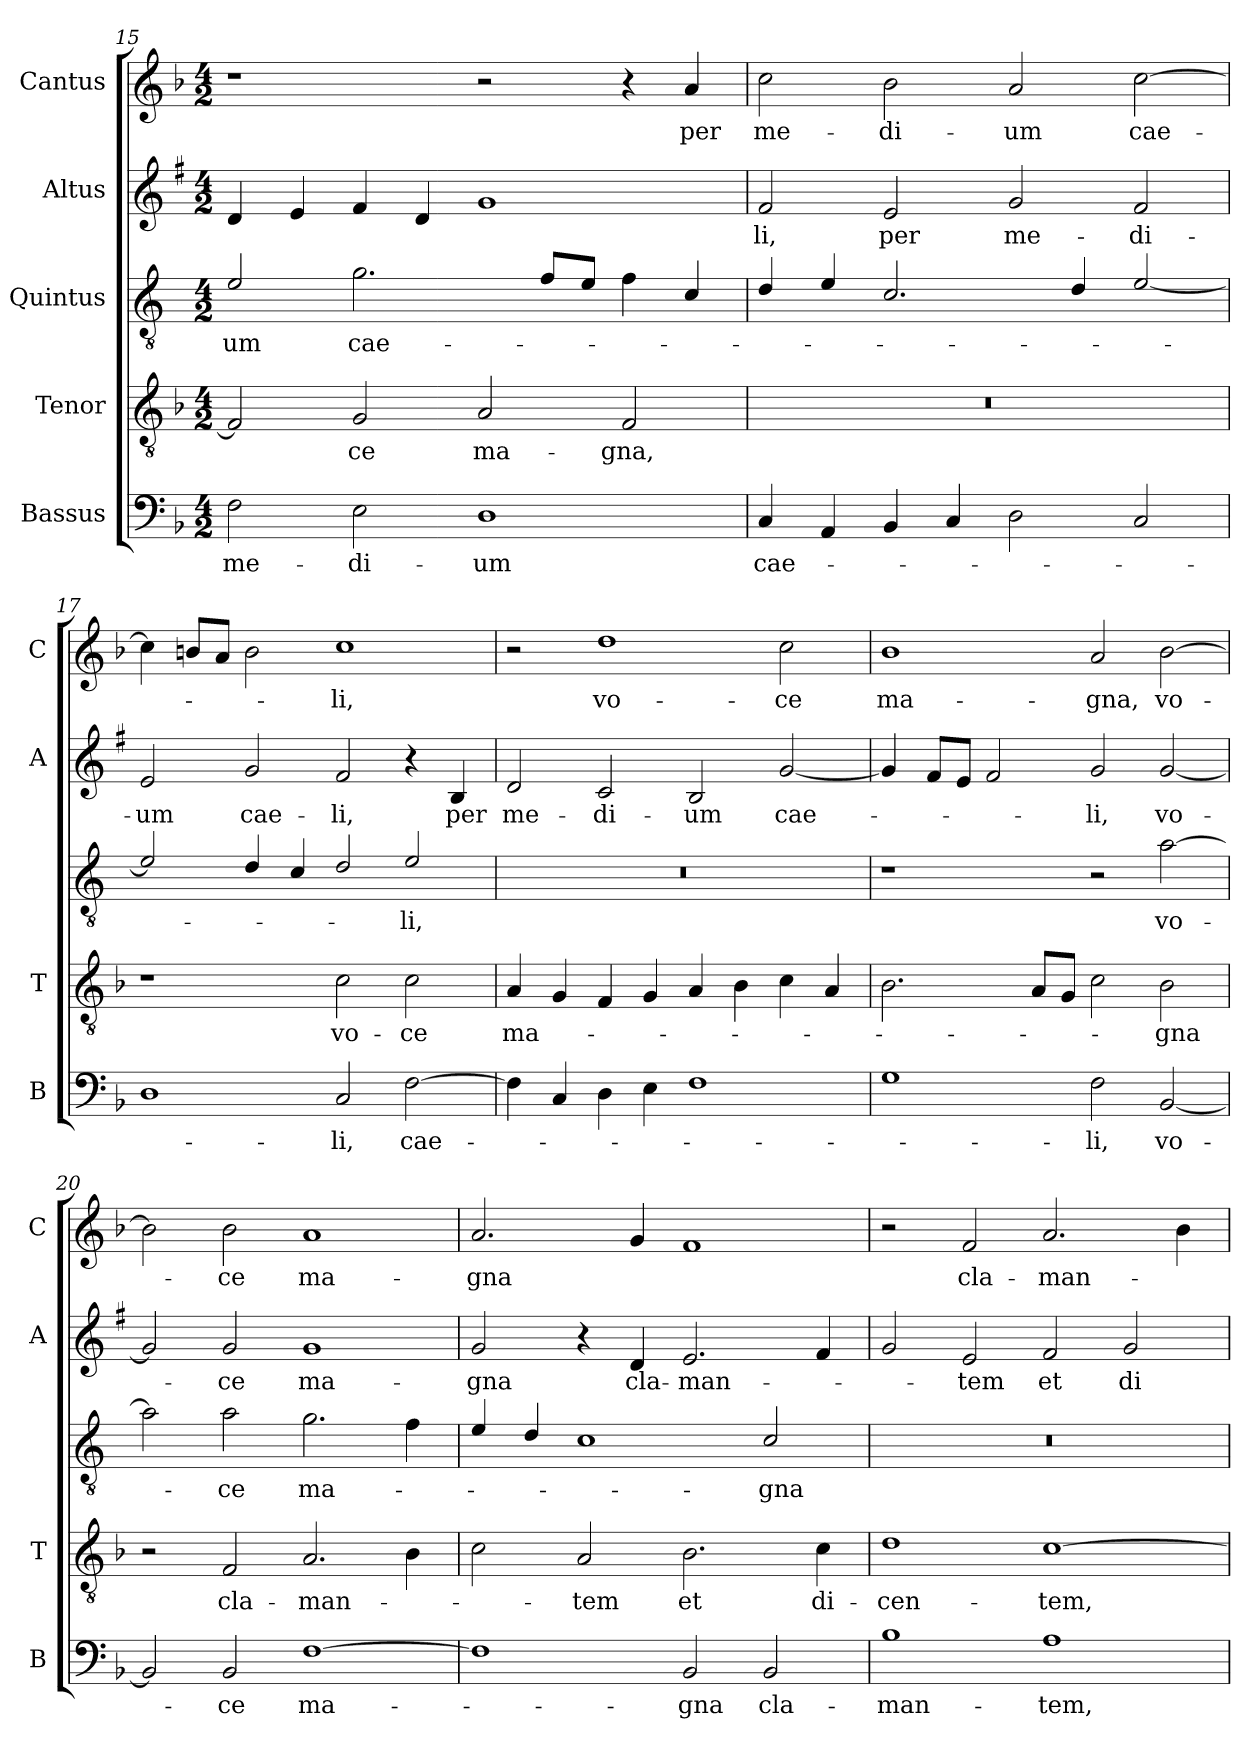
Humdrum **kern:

**kern	**text	**kern	**text	**kern	**text	**kern	**text	**kern	**text
*part5	*part5	*part4	*part4	*part3	*part3	*part2	*part2	*part1	*part1
*staff5	*staff5	*staff4	*staff4	*staff3	*staff3	*staff2	*staff2	*staff1	*staff1
*I"Bassus	*	*I"Tenor	*	*I"Quintus	*	*I"Altus	*	*I"Cantus	*
*I'B	*	*I'T	*	*	*	*I'A	*	*I'C	*
*clefF4	*	*clefGv2	*	*clefGv2	*	*clefG2	*	*clefG2	*
*	*	*	*	*ITrd4c7	*	*ITrd1c2	*	*	*
*k[b-]	*	*k[b-]	*	*k[b-]	*	*k[b-]	*	*k[b-]	*
*F:	*	*F:	*	*F:	*	*F:	*	*F:	*
*M4/2	*	*M4/2	*	*M4/2	*	*M4/2	*	*M4/2	*
=15	=15	=15	=15	=15	=15	=15	=15	=15	=15
!	!LO:LY:b	!	!	!	!LO:LY:b	!	!	!	!
2F\	me-	2F/]	.	2A/	-um	4c/	.	1r	.
.	.	.	.	.	.	4d/	.	.	.
!	!LO:LY:b	!	!LO:LY:b	!	!LO:LY:b	!	!	!	!
2E\	-di-	2G/	-ce	2.c\	cae-	4e/	.	.	.
.	.	.	.	.	.	4c/	.	.	.
!	!LO:LY:b	!	!LO:LY:b	!	!	!	!	!	!
1D	-um	2A/	ma-	.	.	1f	.	2r	.
.	.	.	.	8B-/L	.	.	.	.	.
.	.	.	.	8A/J	.	.	.	.	.
!	!	!	!LO:LY:b	!	!	!	!	!	!
.	.	2F/	-gna,	4B-\	.	.	.	4r	.
!	!	!	!	!	!	!	!	!	!LO:LY:b
.	.	.	.	4F/	.	.	.	4a/	per
=16	=16	=16	=16	=16	=16	=16	=16	=16	=16
!	!LO:LY:b	!	!	!	!	!	!LO:LY:b	!	!LO:LY:b
4C/	cae-	0r	.	4G/	.	2e/	-li,	2cc\	me-
4AA/	.	.	.	4A/	.	.	.	.	.
!	!	!	!	!	!	!	!LO:LY:b	!	!LO:LY:b
4BB-/	.	.	.	2.F/	.	2d/	per	2b-\	-di-
4C/	.	.	.	.	.	.	.	.	.
!	!	!	!	!	!	!	!LO:LY:b	!	!LO:LY:b
2D\	.	.	.	.	.	2f/	me-	2a/	-um
.	.	.	.	4G/	.	.	.	.	.
!	!	!	!	!	!	!	!LO:LY:b	!	!LO:LY:b
2C/	.	.	.	[2A/	.	2e/	-di-	[2cc\	cae-
=17	=17	=17	=17	=17	=17	=17	=17	=17	=17
!	!	!	!	!	!	!	!LO:LY:b	!	!
1D	.	1r	.	2A/]	.	2d/	-um	4cc\]	.
.	.	.	.	.	.	.	.	8bn/L	.
.	.	.	.	.	.	.	.	8a/J	.
!	!	!	!	!	!	!	!LO:LY:b	!	!
.	.	.	.	4G/	.	2f/	cae-	2b\	.
.	.	.	.	4F/	.	.	.	.	.
!	!LO:LY:b	!	!LO:LY:b	!	!	!	!LO:LY:b	!	!LO:LY:b
2C/	-li,	2c\	vo-	2G/	.	2e/	-li,	1cc	-li,
!	!LO:LY:b	!	!LO:LY:b	!	!LO:LY:b	!	!	!	!
[2F\	cae-	2c\	-ce	2A/	-li,	4r	.	.	.
!	!	!	!	!	!	!	!LO:LY:b	!	!
.	.	.	.	.	.	4A/	per	.	.
!!LO:PB:g=z
=18	=18	=18	=18	=18	=18	=18	=18	=18	=18
!	!	!	!LO:LY:b	!	!	!	!LO:LY:b	!	!
4F\]	.	4A/	ma-	0r	.	2c/	me-	2r	.
4C/	.	4G/	.	.	.	.	.	.	.
!	!	!	!	!	!	!	!LO:LY:b	!	!LO:LY:b
4D\	.	4F/	.	.	.	2B-/	-di-	1dd	vo-
4E\	.	4G/	.	.	.	.	.	.	.
!	!	!	!	!	!	!	!LO:LY:b	!	!
1F	.	4A/	.	.	.	2A/	-um	.	.
.	.	4B-\	.	.	.	.	.	.	.
!	!	!	!	!	!	!	!LO:LY:b	!	!LO:LY:b
.	.	4c\	.	.	.	[2f/	cae-	2cc\	-ce
.	.	4A/	.	.	.	.	.	.	.
=19	=19	=19	=19	=19	=19	=19	=19	=19	=19
!	!	!	!	!	!	!	!	!	!LO:LY:b
1G	.	2.B-\	.	1r	.	4f/]	.	1b-	ma-
.	.	.	.	.	.	8e/L	.	.	.
.	.	.	.	.	.	8d/J	.	.	.
.	.	.	.	.	.	2e/	.	.	.
.	.	8A/L	.	.	.	.	.	.	.
.	.	8G/J	.	.	.	.	.	.	.
!	!LO:LY:b	!	!	!	!	!	!LO:LY:b	!	!LO:LY:b
2F\	-li,	2c\	.	2r	.	2f/	-li,	2a/	-gna,
!	!LO:LY:b	!	!LO:LY:b	!	!LO:LY:b	!	!LO:LY:b	!	!LO:LY:b
[2BB-/	vo-	2B-\	-gna	[2d\	vo-	[2f/	vo-	[2b-\	vo-
=20	=20	=20	=20	=20	=20	=20	=20	=20	=20
2BB-/]	.	2r	.	2d\]	.	2f/]	.	2b-\]	.
!	!LO:LY:b	!	!LO:LY:b	!	!LO:LY:b	!	!LO:LY:b	!	!LO:LY:b
2BB-/	-ce	2F/	cla-	2d\	-ce	2f/	-ce	2b-\	-ce
!	!LO:LY:b	!	!LO:LY:b	!	!LO:LY:b	!	!LO:LY:b	!	!LO:LY:b
[1F	ma-	2.A/	-man-	2.c\	ma-	1f	ma-	1a	ma-
.	.	4B-\	.	4B-\	.	.	.	.	.
=21	=21	=21	=21	=21	=21	=21	=21	=21	=21
!	!	!	!	!	!	!	!LO:LY:b	!	!LO:LY:b
1F]	.	2c\	.	4A/	.	2f/	-gna	2.a/	-gna
.	.	.	.	4G/	.	.	.	.	.
!	!	!	!LO:LY:b	!	!	!	!	!	!
.	.	2A/	-tem	1F	.	4r	.	.	.
!	!	!	!	!	!	!	!LO:LY:b	!	!
.	.	.	.	.	.	4c/	cla-	4g/	.
!	!LO:LY:b	!	!LO:LY:b	!	!	!	!LO:LY:b	!	!
2BB-/	-gna	2.B-\	et	.	.	2.d/	-man-	1f	.
!	!LO:LY:b	!	!	!	!LO:LY:b	!	!	!	!
2BB-/	cla-	.	.	2F/	-gna	.	.	.	.
!	!	!	!LO:LY:b	!	!	!	!	!	!
.	.	4c\	di-	.	.	4e/	.	.	.
=22	=22	=22	=22	=22	=22	=22	=22	=22	=22
!	!LO:LY:b	!	!LO:LY:b	!	!	!	!	!	!
1B-	-man-	1d	-cen-	0r	.	2f/	.	2r	.
!	!	!	!	!	!	!	!LO:LY:b	!	!LO:LY:b
.	.	.	.	.	.	2d/	-tem	2f/	cla-
!	!LO:LY:b	!	!LO:LY:b	!	!	!	!LO:LY:b	!	!LO:LY:b
1A	-tem,	[1c	-tem,	.	.	2e/	et	2.a/	-man-
!	!	!	!	!	!	!	!LO:LY:b	!	!
.	.	.	.	.	.	2f/	di-	.	.
.	.	.	.	.	.	.	.	4b-\	.
=	=	=	=	=	=	=	=	=	=
*-	*-	*-	*-	*-	*-	*-	*-	*-	*-
